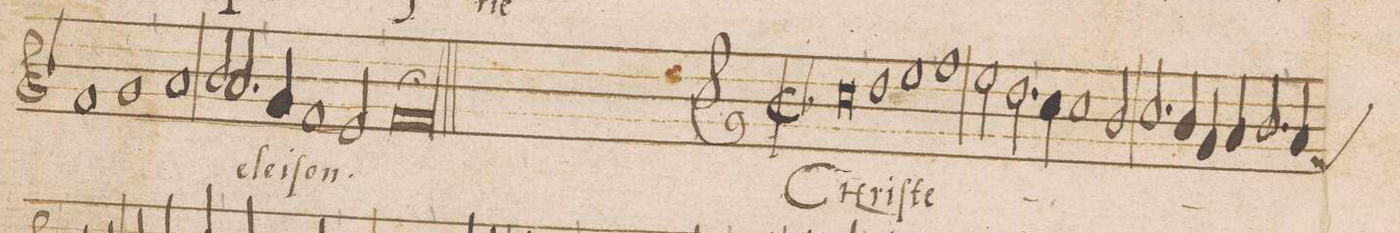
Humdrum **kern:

**kern	**text
*I"DISCANTVS	*
*clefG2	*
*k[b-]	*
*met(C|)	*
*M2/1	*
1f	.
1g,<	.
=10-	=10-
1a	.
2b-/	.
2.a,</	e-
=11-	=11-
4g/	.
1f	-le-
2e,</	-i-
=12-	=12-
0fl;	-ſon
=13||	=13||
*M2/1	*
*met(C|)	*
0cc,<	CHri-
=14-	=14-
1dd	-ſte
1ee,<	.
=15-	=15-
1ff	.
2ee\	.
2.dd,<\	.
=16-	=16-
4cc\	.
1cc	.
2b-/	.
=17-	=17-
2.cc/	.
4b-/	.
4g/	.
4a/	.
2.b-,</	.
=18-	=18-
*custos:f	*
4a/	.
*-	*-
